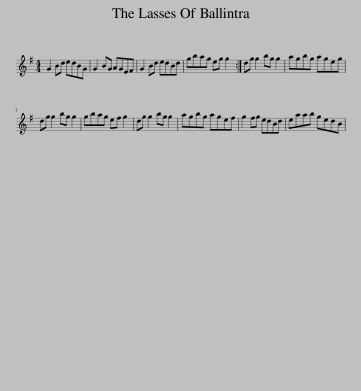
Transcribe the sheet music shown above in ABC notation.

X:1
L:1/8
M:4/4
I:linebreak $
K:G
V:1 treble
V:1
 G2 Bd edBG | G2 BG AGEF | G2 Bd edBd | gbag eg g2 :| dg g2 bg g2 | %5
 agbg ageg |$ dg g2 bg g2 | gbag ef g2 | dg g2 bg g2 | agbg agef | %10
 g2 fg edBd | eaab gedB | %12
